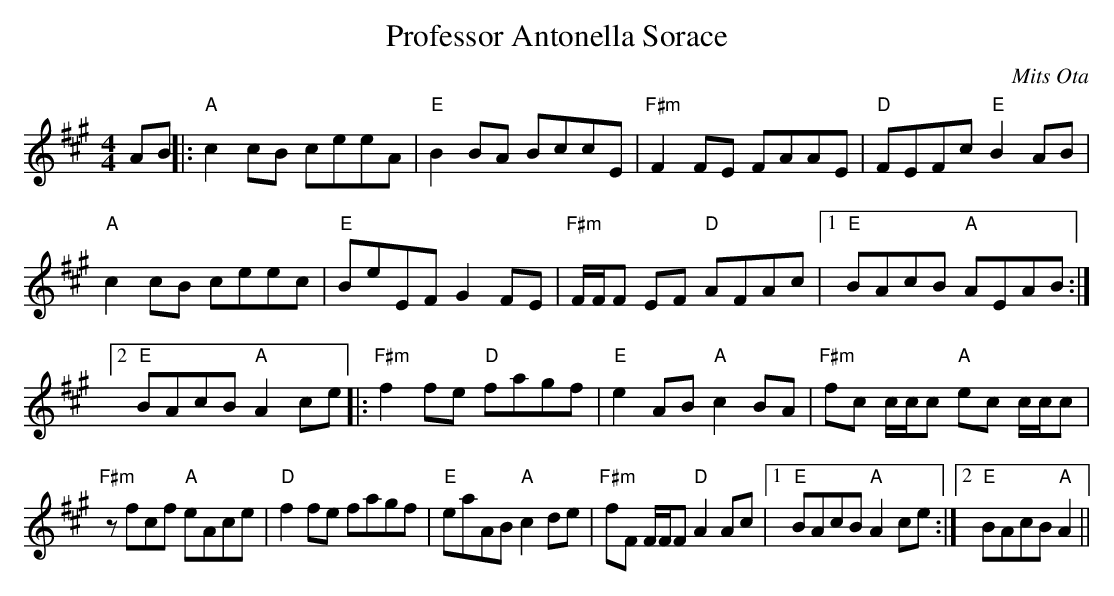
X:1
T:Professor Antonella Sorace
M:4/4
L:1/8
C:Mits Ota
K:A
AB ||: "A" c2 cB ceeA | "E" B2 BA BccE | "F#m" F2 FE FAAE | "D" FEFc "E",B2 AB |
 "A" c2 cB ceec | "E" BeEF G2 FE | "F#m" F/2F/2F EF "D",AFAc |1 "E" BAcB "A"AEAB:|2
 "E" BAcB "A",A2 ce |: "F#m" f2 fe "D",fagf | "E" e2 AB "A"c2 BA | "F#m" fc c/2c/2c  "A" ec c/2c/2c |
 "F#m" zfcf "A" eAce | "D" f2fe fagf | "E" eaAB "A"c2 de | "F#m" fF F/2F/2F "D" A2 Ac |1 "E" BAcB "A" A2 ce :|2 "E" BAcB "A" A2||
